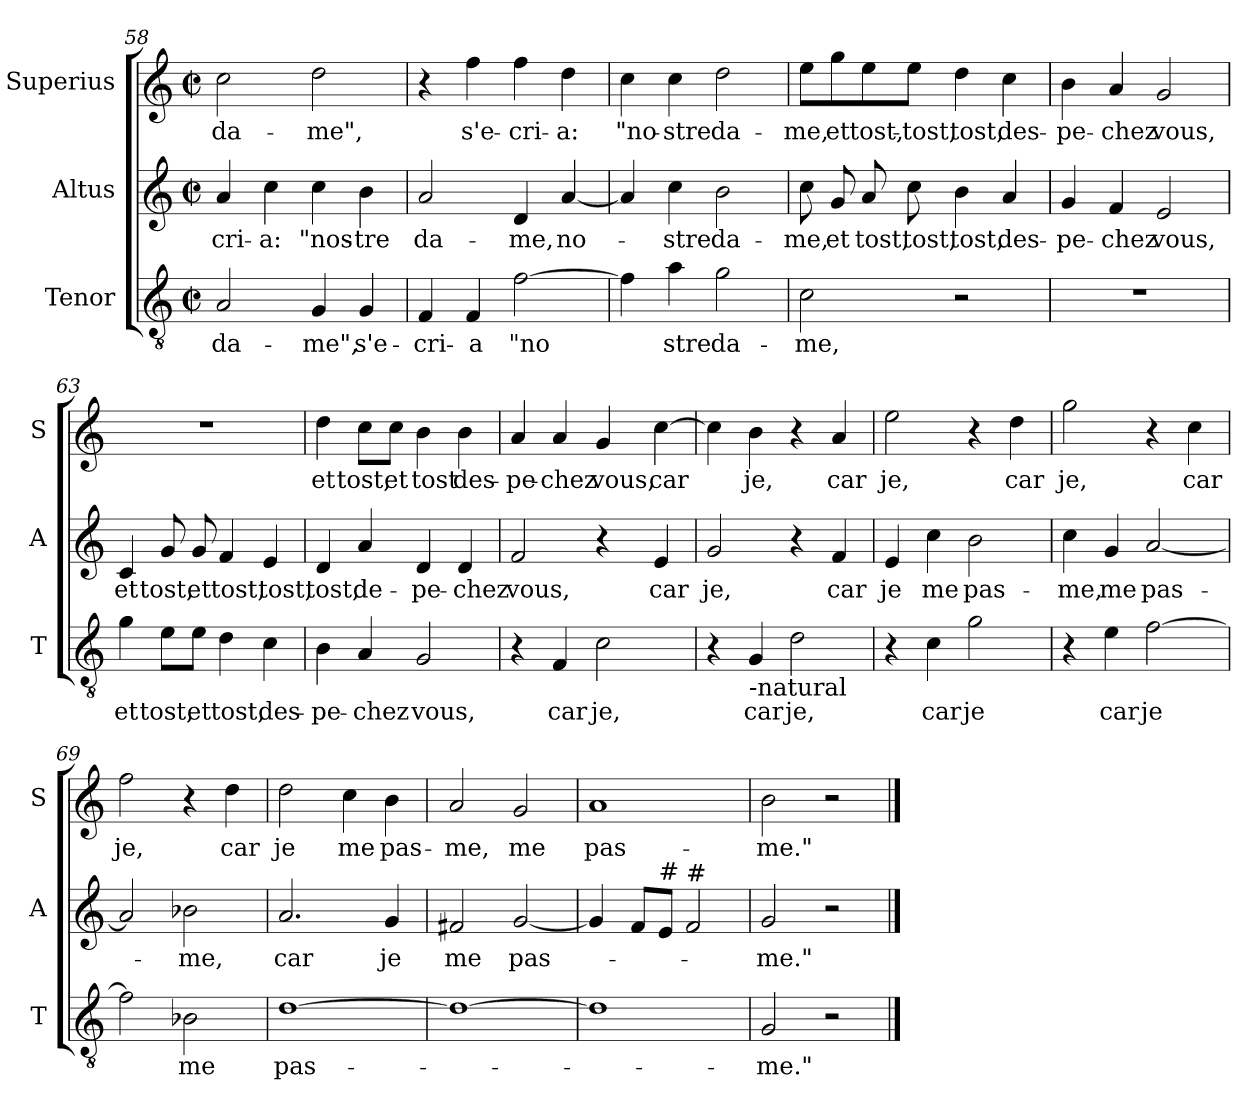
**kern	**text	**kern	**text	**kern	**text
*part3	*part3	*part2	*part2	*part1	*part1
*staff3	*staff3	*staff2	*staff2	*staff1	*staff1
*I"Tenor	*	*I"Altus	*	*I"Superius	*
*I'T	*	*I'A	*	*I'S	*
*clefGv2	*	*clefG2	*	*clefG2	*
*k[]	*	*k[]	*	*k[]	*
*C:	*	*C:	*	*C:	*
*M2/2	*	*M2/2	*	*M2/2	*
*met(c|)	*	*met(c|)	*	*met(c|)	*
=58	=58	=58	=58	=58	=58
!	!LO:LY:b	!	!LO:LY:b	!	!LO:LY:b
2A/	da-	4a/	-cri-	2cc\	da-
!	!	!	!LO:LY:b	!	!
.	.	4cc\	-a:	.	.
!	!LO:LY:b	!	!LO:LY:b	!	!LO:LY:b
4G/	-me",	4cc\	"nos-	2dd\	-me",
!	!LO:LY:b	!	!LO:LY:b	!	!
4G/	s'e-	4b\	-tre	.	.
=59	=59	=59	=59	=59	=59
!	!LO:LY:b	!	!LO:LY:b	!	!
4F/	-cri-	2a/	da-	4r	.
!	!LO:LY:b	!	!	!	!LO:LY:b
4F/	-a	.	.	4ff\	s'e-
!	!LO:LY:b	!	!LO:LY:b	!	!LO:LY:b
[2f\	"no	4d/	-me,	4ff\	-cri-
!	!	!	!LO:LY:b	!	!LO:LY:b
.	.	[4a/	no-	4dd\	-a:
=60	=60	=60	=60	=60	=60
!	!	!	!	!	!LO:LY:b
4f\]	.	4a/]	.	4cc\	"no-
!	!LO:LY:b	!	!LO:LY:b	!	!LO:LY:b
4a\	stre	4cc\	-stre	4cc\	-stre
!	!LO:LY:b	!	!LO:LY:b	!	!LO:LY:b
2g\	da-	2b\	da-	2dd\	da-
!!LO:PB:g=z
=61	=61	=61	=61	=61	=61
!	!LO:LY:b	!	!LO:LY:b	!	!LO:LY:b
2c\	-me,	8cc\	-me,	8ee\L	-me,
!	!	!	!LO:LY:b	!	!LO:LY:b
.	.	8g/	et	8gg\	et
!	!	!	!LO:LY:b	!	!LO:LY:b
.	.	8a/	tost,	8ee\	tost,-
!	!	!	!LO:LY:b	!	!LO:LY:b
.	.	8cc\	tost,	8ee\J	-tost,
!	!	!	!LO:LY:b	!	!LO:LY:b
2r	.	4b\	tost,	4dd\	tost,
!	!	!	!LO:LY:b	!	!LO:LY:b
.	.	4a/	des-	4cc\	des-
=62	=62	=62	=62	=62	=62
!	!	!	!LO:LY:b	!	!LO:LY:b
1r	.	4g/	-pe-	4b\	-pe-
!	!	!	!LO:LY:b	!	!LO:LY:b
.	.	4f/	-chez	4a/	-chez
!	!	!	!LO:LY:b	!	!LO:LY:b
.	.	2e/	vous,	2g/	vous,
=63	=63	=63	=63	=63	=63
!	!LO:LY:b	!	!LO:LY:b	!	!
4g\	et	4c/	et	1r	.
!	!LO:LY:b	!	!LO:LY:b	!	!
8e\L	tost,	8g/	tost,	.	.
!	!LO:LY:b	!	!LO:LY:b	!	!
8e\J	et	8g/	et	.	.
!	!LO:LY:b	!	!LO:LY:b	!	!
4d\	tost,	4f/	tost,	.	.
!	!LO:LY:b	!	!LO:LY:b	!	!
4c\	des-	4e/	tost,	.	.
=64	=64	=64	=64	=64	=64
!	!LO:LY:b	!	!LO:LY:b	!	!LO:LY:b
4B\	-pe-	4d/	tost,	4dd\	et
!	!LO:LY:b	!	!LO:LY:b	!	!LO:LY:b
4A/	-chez	4a/	de-	8cc\L	tost,
!	!	!	!	!	!LO:LY:b
.	.	.	.	8cc\J	et
!	!LO:LY:b	!	!LO:LY:b	!	!LO:LY:b
2G/	vous,	4d/	-pe-	4b\	tost
!	!	!	!LO:LY:b	!	!LO:LY:b
.	.	4d/	-chez	4b\	des-
!!LO:LB:g=z
=65	=65	=65	=65	=65	=65
!	!	!	!LO:LY:b	!	!LO:LY:b
4r	.	2f/	vous,	4a/	-pe-
!	!LO:LY:b	!	!	!	!LO:LY:b
4F/	car	.	.	4a/	-chez
!	!LO:LY:b	!	!	!	!LO:LY:b
2c\	je,	4r	.	4g/	vous,
!	!	!	!LO:LY:b	!	!LO:LY:b
.	.	4e/	car	[4cc\	car
=66	=66	=66	=66	=66	=66
!	!	!	!LO:LY:b	!	!
4r	.	2g/	je,	4cc\]	.
!LO:TX:b:t=-natural	!	!	!	!	!
!	!LO:LY:b	!	!	!	!LO:LY:b
4G/	car	.	.	4b\	je,
!	!LO:LY:b	!	!	!	!
2d\	je,	4r	.	4r	.
!	!	!	!LO:LY:b	!	!LO:LY:b
.	.	4f/	car	4a/	car
=67	=67	=67	=67	=67	=67
!	!	!	!LO:LY:b	!	!LO:LY:b
4r	.	4e/	je	2ee\	je,
!	!LO:LY:b	!	!LO:LY:b	!	!
4c\	car	4cc\	me	.	.
!	!LO:LY:b	!	!LO:LY:b	!	!
2g\	je	2b\	pas-	4r	.
!	!	!	!	!	!LO:LY:b
.	.	.	.	4dd\	car
=68	=68	=68	=68	=68	=68
!	!	!	!LO:LY:b	!	!LO:LY:b
4r	.	4cc\	-me,	2gg\	je,
!	!LO:LY:b	!	!LO:LY:b	!	!
4e\	car	4g/	me	.	.
!	!LO:LY:b	!	!LO:LY:b	!	!
[2f\	je	[2a/	pas-	4r	.
!	!	!	!	!	!LO:LY:b
.	.	.	.	4cc\	car
!!LO:LB:g=z
=69	=69	=69	=69	=69	=69
!	!	!	!	!	!LO:LY:b
2f\]	.	2a/]	.	2ff\	je,
!	!LO:LY:b	!	!LO:LY:b	!	!
2B-X\	me	2b-X\	-me,	4r	.
!	!	!	!	!	!LO:LY:b
.	.	.	.	4dd\	car
=70	=70	=70	=70	=70	=70
!	!LO:LY:b	!	!LO:LY:b	!	!LO:LY:b
[1d	pas-	2.a/	car	2dd\	je
!	!	!	!	!	!LO:LY:b
.	.	.	.	4cc\	me
!	!	!	!LO:LY:b	!	!LO:LY:b
.	.	4g/	je	4b\	pas-
=71	=71	=71	=71	=71	=71
!	!	!	!LO:LY:b	!	!LO:LY:b
1d_	.	2f#X/	me	2a/	-me,
!	!	!	!LO:LY:b	!	!LO:LY:b
.	.	[2g/	pas-	2g/	me
=72	=72	=72	=72	=72	=72
!	!	!	!	!	!LO:LY:b
1d]	.	4g/]	.	1a	pas-
.	.	8f/L	.	.	.
!	!	!LO:TX:a:t=#	!	!	!
.	.	8e/J	.	.	.
!	!	!LO:TX:a:t=#	!	!	!
.	.	2f/	.	.	.
=73	=73	=73	=73	=73	=73
!	!LO:LY:b	!	!LO:LY:b	!	!LO:LY:b
2G/	-me."	2g/	-me."-	2b\	-me."
2r	.	2r	.	2r	.
==	==	==	==	==	==
*-	*-	*-	*-	*-	*-
